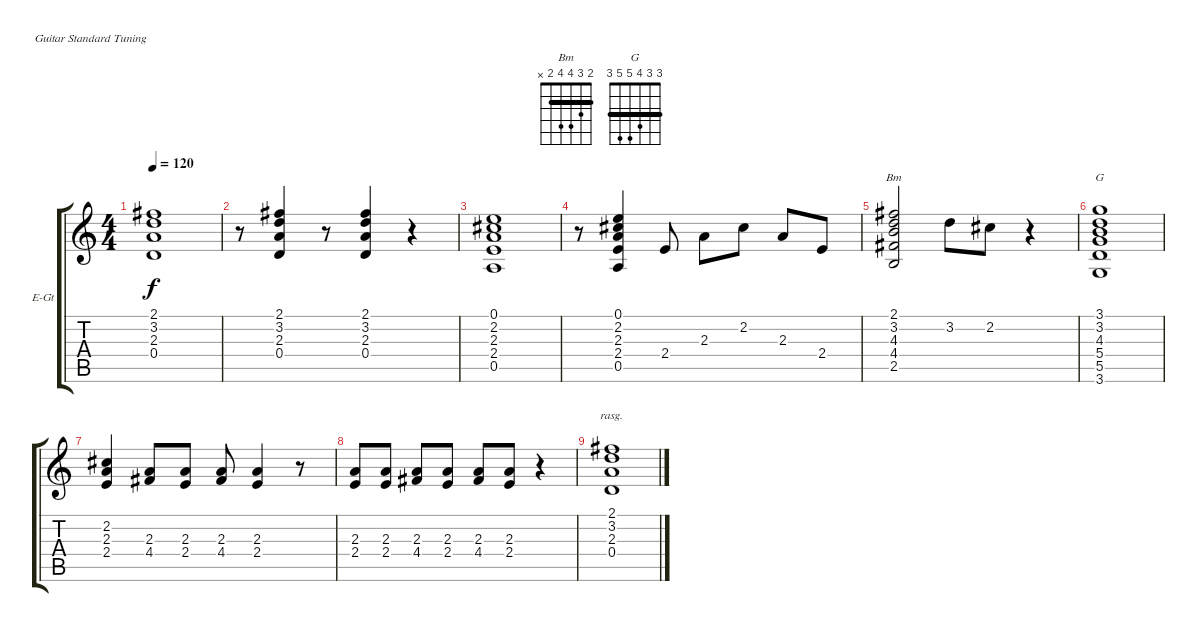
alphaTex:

\bracketExtendMode groupsimilarinstruments
\firstSystemTrackNameOrientation horizontal
\otherSystemsTrackNameOrientation horizontal
\track ("Pista 5" "E-Gt") {instrument distortionguitar}
\staff {score tabs}
\tuning (E4 B3 G3 D3 A2 E2)
\chord ("Bm" 2 3 4 4 2 x) {barre 2}
\chord ("G" 3 3 4 5 5 3) {barre (3 3)}
\ts (4 4)
\tempo 120
\clef g2
\ks c
(2.1 3.2 2.3 0.4).1{dy f} |
r.8 (2.1 3.2 2.3 0.4).4 r.8 (2.1 3.2 2.3 0.4).4 r.4 |
(0.1 2.2 2.3 2.4 0.5).1 |
r.8 (0.1 2.2 2.3 2.4 0.5).4 2.4.8 2.3.8 2.2.8 2.3.8 2.4.8 |
(2.1 3.2 4.3 4.4 2.5).2{ch "Bm"} 3.2.8 2.2.8 r.4 |
(3.1 3.2 4.3 5.4 5.5 3.6).1{ch "G"} |
(2.2 2.3 2.4).4 (2.3 4.4).8 (2.3 2.4).8 (2.3 4.4).8 (2.3 2.4).4 r.8 |
(2.3 2.4).8 (2.3 2.4).8 (2.3 4.4).8 (2.3 2.4).8 (2.3 4.4).8 (2.3 2.4).8 r.4 |
(2.1 3.2 2.3 0.4).1{rasg amianapaest}
